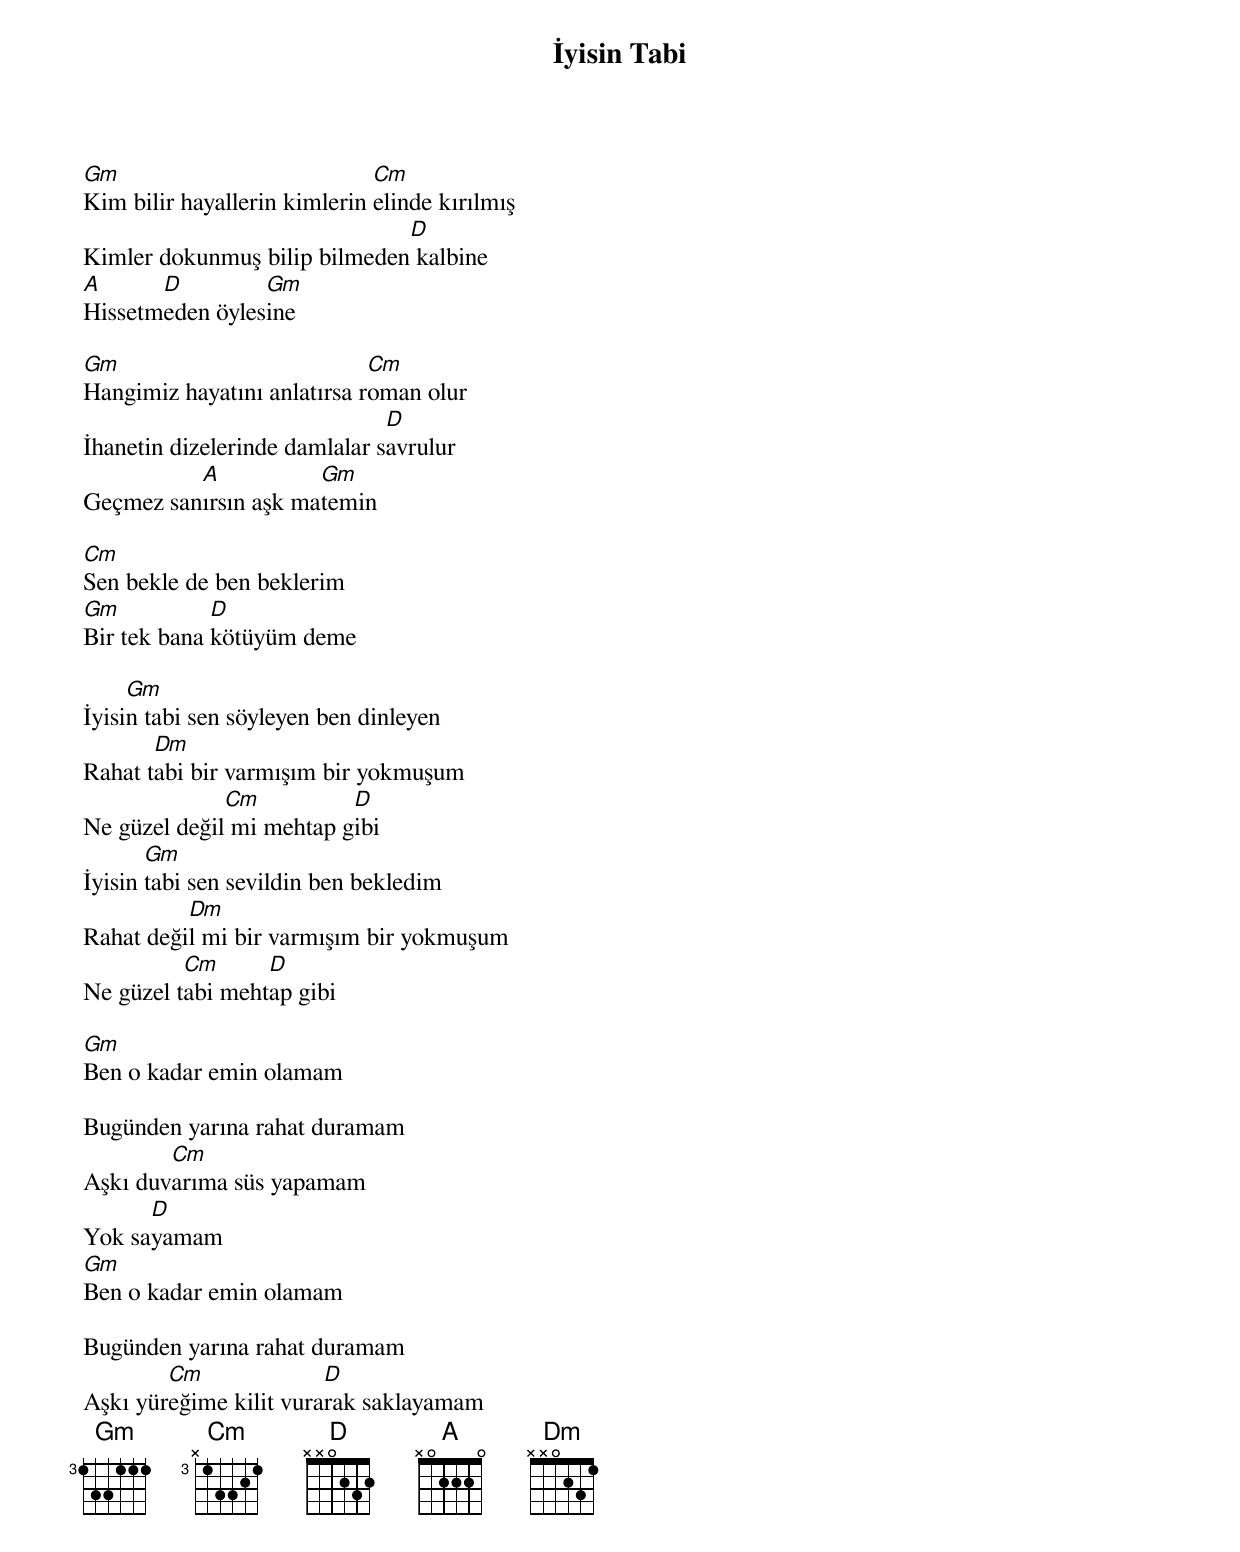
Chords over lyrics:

{title: İyisin Tabi}
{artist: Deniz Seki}

Gm                            Cm
Kim bilir hayallerin kimlerin elinde kırılmış
                              D
Kimler dokunmuş bilip bilmeden kalbine
A      D         Gm
Hissetmeden öylesine

Gm                           Cm
Hangimiz hayatını anlatırsa roman olur
                               D
İhanetin dizelerinde damlalar savrulur
          A           Gm
Geçmez sanırsın aşk matemin

Cm
Sen bekle de ben beklerim
Gm           D
Bir tek bana kötüyüm deme

     Gm
İyisin tabi sen söyleyen ben dinleyen
       Dm
Rahat tabi bir varmışım bir yokmuşum
              Cm          D
Ne güzel değil mi mehtap gibi
       Gm
İyisin tabi sen sevildin ben bekledim
          Dm
Rahat değil mi bir varmışım bir yokmuşum
          Cm      D
Ne güzel tabi mehtap gibi

Gm
Ben o kadar emin olamam

Bugünden yarına rahat duramam
        Cm
Aşkı duvarıma süs yapamam
      D
Yok sayamam
Gm
Ben o kadar emin olamam

Bugünden yarına rahat duramam
        Cm              D
Aşkı yüreğime kilit vurarak saklayamam
